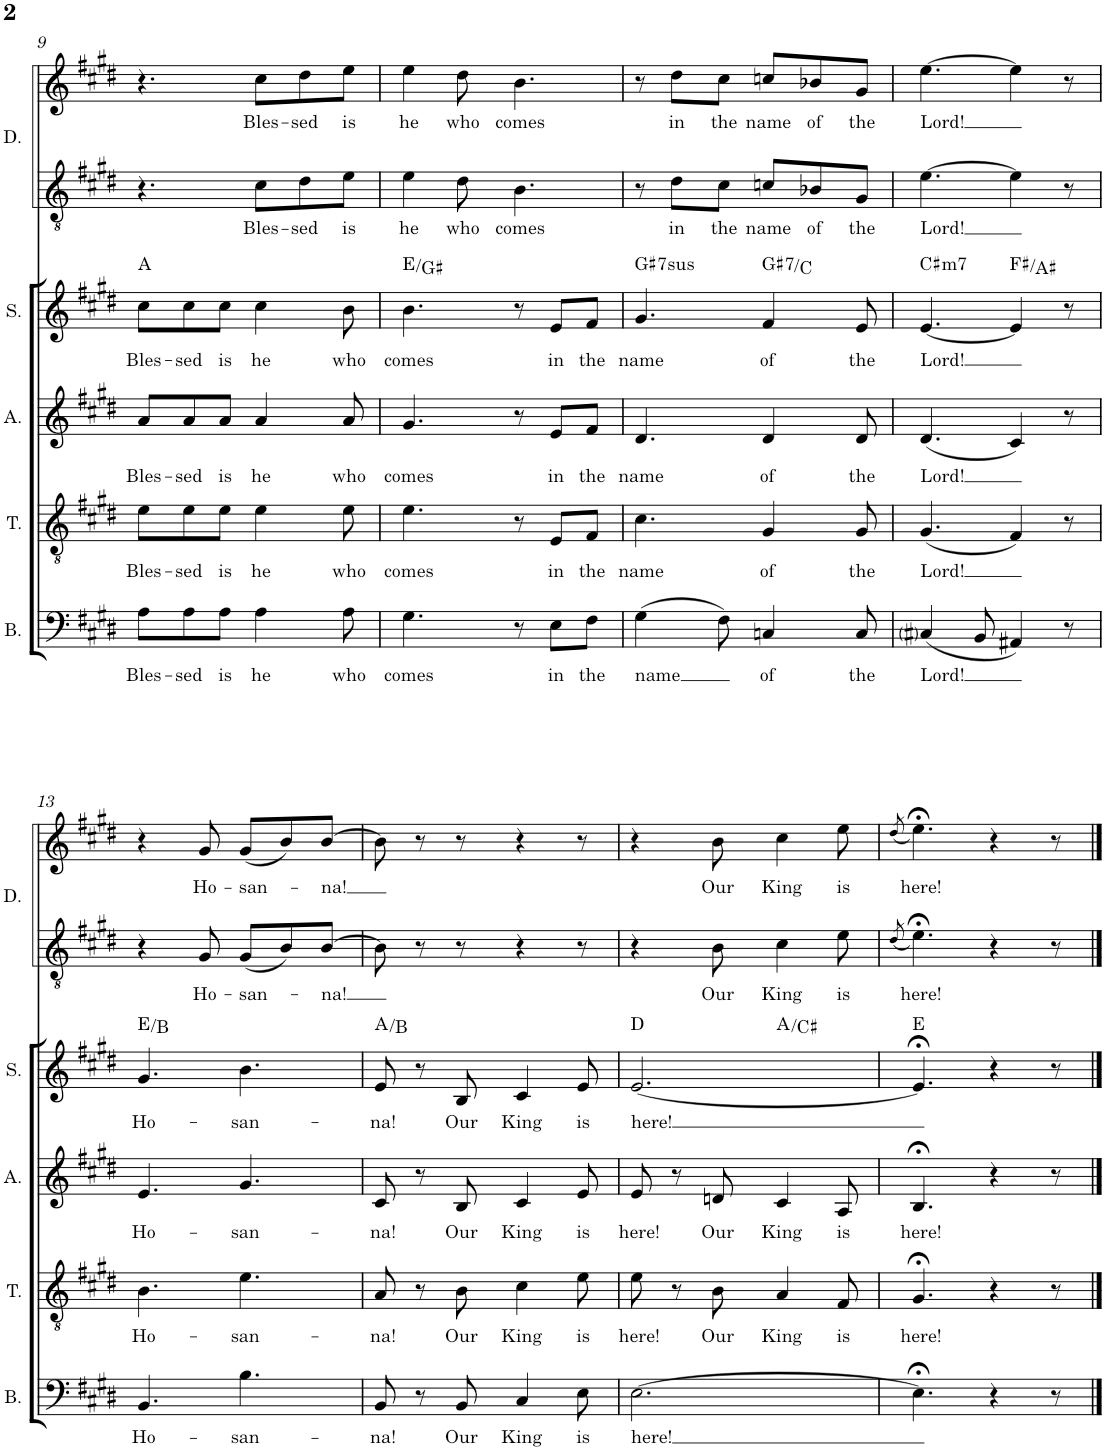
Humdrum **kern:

**kern	**text	**kern	**text	**kern	**text	**kern	**text	**harte	**kern	**text	**kern	**text
*part5	*part5	*part4	*part4	*part3	*part3	*part2	*part2	*part2	*part1	*part1	*part1	*part1
*staff6	*staff6	*staff5	*staff5	*staff4	*staff4	*staff3	*staff3	*	*staff2	*staff2	*staff1	*staff1
*I"Bass	*	*I"Tenor	*	*I"Alto	*	*I"Soprano	*	*	*I"Descant	*	*	*
*I'B.	*	*I'T.	*	*I'A.	*	*I'S.	*	*	*I'D.	*	*	*
!!LO:PB:g=z
*clefF4	*	*clefGv2	*	*clefG2	*	*clefG2	*	*	*clefGv2	*	*clefG2	*
*k[f#c#g#d#]	*	*k[f#c#g#d#]	*	*k[f#c#g#d#]	*	*k[f#c#g#d#]	*	*	*k[f#c#g#d#]	*	*k[f#c#g#d#]	*
*M6/8	*	*M6/8	*	*M6/8	*	*M6/8	*	*	*M6/8	*	*M6/8	*
=9	=9	=9	=9	=9	=9	=9	=9	=9	=9	=9	=9	=9
!	!LO:LY:b	!	!LO:LY:b	!	!LO:LY:b	!	!LO:LY:b	!	!	!	!	!
8A\L	Bles-	8e\L	Bles-	8a/L	Bles-	8cc#\L	Bles-	A:maj	4.r	.	4.r	.
!	!LO:LY:b	!	!LO:LY:b	!	!LO:LY:b	!	!LO:LY:b	!	!	!	!	!
8A\	-sed	8e\	-sed	8a/	-sed	8cc#\	-sed	.	.	.	.	.
!	!LO:LY:b	!	!LO:LY:b	!	!LO:LY:b	!	!LO:LY:b	!	!	!	!	!
8A\J	is	8e\J	is	8a/J	is	8cc#\J	is	.	.	.	.	.
!	!LO:LY:b	!	!LO:LY:b	!	!LO:LY:b	!	!LO:LY:b	!	!	!LO:LY:b	!	!LO:LY:b
4A\	he	4e\	he	4a/	he	4cc#\	he	.	8c#\L	Bles-	8cc#\L	Bles-
!	!	!	!	!	!	!	!	!	!	!LO:LY:b	!	!LO:LY:b
.	.	.	.	.	.	.	.	.	8d#\	-sed	8dd#\	-sed
!	!LO:LY:b	!	!LO:LY:b	!	!LO:LY:b	!	!LO:LY:b	!	!	!LO:LY:b	!	!LO:LY:b
8A\	who	8e\	who	8a/	who	8b\	who	.	8e\J	is	8ee\J	is
=10	=10	=10	=10	=10	=10	=10	=10	=10	=10	=10	=10	=10
!	!LO:LY:b	!	!LO:LY:b	!	!LO:LY:b	!	!LO:LY:b	!	!	!LO:LY:b	!	!LO:LY:b
4.G#\	comes	4.e\	comes	4.g#/	comes	4.b\	comes	E:maj/3	4e\	he	4ee\	he
!	!	!	!	!	!	!	!	!	!	!LO:LY:b	!	!LO:LY:b
.	.	.	.	.	.	.	.	.	8d#\	who	8dd#\	who
!	!	!	!	!	!	!	!	!	!	!LO:LY:b	!	!LO:LY:b
8r	.	8r	.	8r	.	8r	.	.	4.B\	comes	4.b\	comes
!	!LO:LY:b	!	!LO:LY:b	!	!LO:LY:b	!	!LO:LY:b	!	!	!	!	!
8E\L	in	8E/L	in	8e/L	in	8e/L	in	.	.	.	.	.
!	!LO:LY:b	!	!LO:LY:b	!	!LO:LY:b	!	!LO:LY:b	!	!	!	!	!
8F#\J	the	8F#/J	the	8f#/J	the	8f#/J	the	.	.	.	.	.
=11	=11	=11	=11	=11	=11	=11	=11	=11	=11	=11	=11	=11
!	!LO:LY:b	!	!LO:LY:b	!	!LO:LY:b	!	!LO:LY:b	!LO:H:kt=7sus	!	!	!	!
(4G#\	name	4.c#\	name	4.d#/	name	4.g#/	name	G#:sus4(7)	8r	.	8r	.
!	!	!	!	!	!	!	!	!	!	!LO:LY:b	!	!LO:LY:b
.	.	.	.	.	.	.	.	.	8d#\L	in	8dd#\L	in
!	!	!	!	!	!	!	!	!	!	!LO:LY:b	!	!LO:LY:b
8F#\)	.	.	.	.	.	.	.	.	8c#\J	the	8cc#\J	the
!	!LO:LY:b	!	!LO:LY:b	!	!LO:LY:b	!	!LO:LY:b	!LO:H:kt=7	!	!LO:LY:b	!	!LO:LY:b
4Cn/	of	4G#/	of	4d#/	of	4f#/	of	G#:7/b4	8cn/L	name	8ccn/L	name
!	!	!	!	!	!	!	!	!	!	!LO:LY:b	!	!LO:LY:b
.	.	.	.	.	.	.	.	.	8B-X/	of	8b-X/	of
!	!LO:LY:b	!	!LO:LY:b	!	!LO:LY:b	!	!LO:LY:b	!	!	!LO:LY:b	!	!LO:LY:b
8C/	the	8G#/	the	8d#/	the	8e/	the	.	8G#/J	the	8g#/J	the
=12	=12	=12	=12	=12	=12	=12	=12	=12	=12	=12	=12	=12
!	!LO:LY:b	!	!LO:LY:b	!	!LO:LY:b	!	!LO:LY:b	!LO:H:kt=m7	!	!LO:LY:b	!	!LO:LY:b
(4C#i/	Lord!	(4.G#/	Lord!	(4.d#/	Lord!	[4.e/	Lord!	C#:min7	[4.e\	Lord!	[4.ee\	Lord!
8BB/	.	.	.	.	.	.	.	.	.	.	.	.
4AA#X/)	.	4F#/)	.	4c#/)	.	4e/]	.	F#:maj/3	4e\]	.	4ee\]	.
8r	.	8r	.	8r	.	8r	.	.	8r	.	8r	.
!!LO:LB:g=z
=13	=13	=13	=13	=13	=13	=13	=13	=13	=13	=13	=13	=13
!	!LO:LY:b	!	!LO:LY:b	!	!LO:LY:b	!	!LO:LY:b	!	!	!	!	!
4.BB/	Ho-	4.B\	Ho-	4.e/	Ho-	4.g#/	Ho-	E:maj/5	4r	.	4r	.
!	!	!	!	!	!	!	!	!	!	!LO:LY:b	!	!LO:LY:b
.	.	.	.	.	.	.	.	.	8G#/	Ho-	8g#/	Ho-
!	!LO:LY:b	!	!LO:LY:b	!	!LO:LY:b	!	!LO:LY:b	!	!	!LO:LY:b	!	!LO:LY:b
4.B\	-san-	4.e\	-san-	4.g#/	-san-	4.b\	-san-	.	8G#/L	-san-	(8g#/L	-san-
.	.	.	.	.	.	.	.	.	8B/	.	8b/)	.
!	!	!	!	!	!	!	!	!	!	!LO:LY:b	!	!LO:LY:b
.	.	.	.	.	.	.	.	.	[8B/J	-na!	[8b/J	-na!
=14	=14	=14	=14	=14	=14	=14	=14	=14	=14	=14	=14	=14
!	!LO:LY:b	!	!LO:LY:b	!	!LO:LY:b	!	!LO:LY:b	!	!	!	!	!
8BB/	-na!	8A/	-na!	8c#/	-na!	8e/	-na!	A:maj/2	8B\]	.	8b\]	.
8r	.	8r	.	8r	.	8r	.	.	8r	.	8r	.
!	!LO:LY:b	!	!LO:LY:b	!	!LO:LY:b	!	!LO:LY:b	!	!	!	!	!
8BB/	Our	8B\	Our	8B/	Our	8B/	Our	.	8r	.	8r	.
!	!LO:LY:b	!	!LO:LY:b	!	!LO:LY:b	!	!LO:LY:b	!	!	!	!	!
4C#/	King	4c#\	King	4c#/	King	4c#/	King	.	4r	.	4r	.
!	!LO:LY:b	!	!LO:LY:b	!	!LO:LY:b	!	!LO:LY:b	!	!	!	!	!
8E\	is	8e\	is	8e/	is	8e/	is	.	8r	.	8r	.
=15	=15	=15	=15	=15	=15	=15	=15	=15	=15	=15	=15	=15
!	!LO:LY:b	!	!LO:LY:b	!	!LO:LY:b	!	!LO:LY:b	!	!	!	!	!
*	*	*	*	*	*	*^	*	*	*	*	*	*
[2.E\	here!	8e\	here!	8e/	here!	[2.e/	4.ryy	here!	D:maj	4r	.	4r	.
.	.	8r	.	8r	.	.	.	.	.	.	.	.	.
!	!	!	!LO:LY:b	!	!LO:LY:b	!	!	!	!	!	!LO:LY:b	!	!LO:LY:b
.	.	8B\	Our	8dn/	Our	.	.	.	.	8B\	Our	8b\	Our
!	!	!	!LO:LY:b	!	!LO:LY:b	!	!	!	!	!	!LO:LY:b	!	!LO:LY:b
.	.	4A/	King	4c#/	King	.	4.ryy	.	A:maj/3	4c#\	King	4cc#\	King
!	!	!	!LO:LY:b	!	!LO:LY:b	!	!	!	!	!	!LO:LY:b	!	!LO:LY:b
.	.	8F#/	is	8A/	is	.	.	.	.	8e\	is	8ee\	is
*	*	*	*	*	*	*v	*v	*	*	*	*	*	*
=16	=16	=16	=16	=16	=16	=16	=16	=16	=16	=16	=16	=16
.	.	.	.	.	.	.	.	.	8qd#/	.	(8qdd#/	.
!	!	!	!LO:LY:b	!	!LO:LY:b	!	!	!	!	!LO:LY:b	!	!LO:LY:b
4.E;<\]	.	4.G#;</	here!	4.B;</	here!	4.e;</]	.	E:maj	4.e;<\	here!	4.ee;<\)	here!
4r	.	4r	.	4r	.	4r	.	.	4r	.	4r	.
8r	.	8r	.	8r	.	8r	.	.	8r	.	8r	.
==	==	==	==	==	==	==	==	==	==	==	==	==
*-	*-	*-	*-	*-	*-	*-	*-	*-	*-	*-	*-	*-
